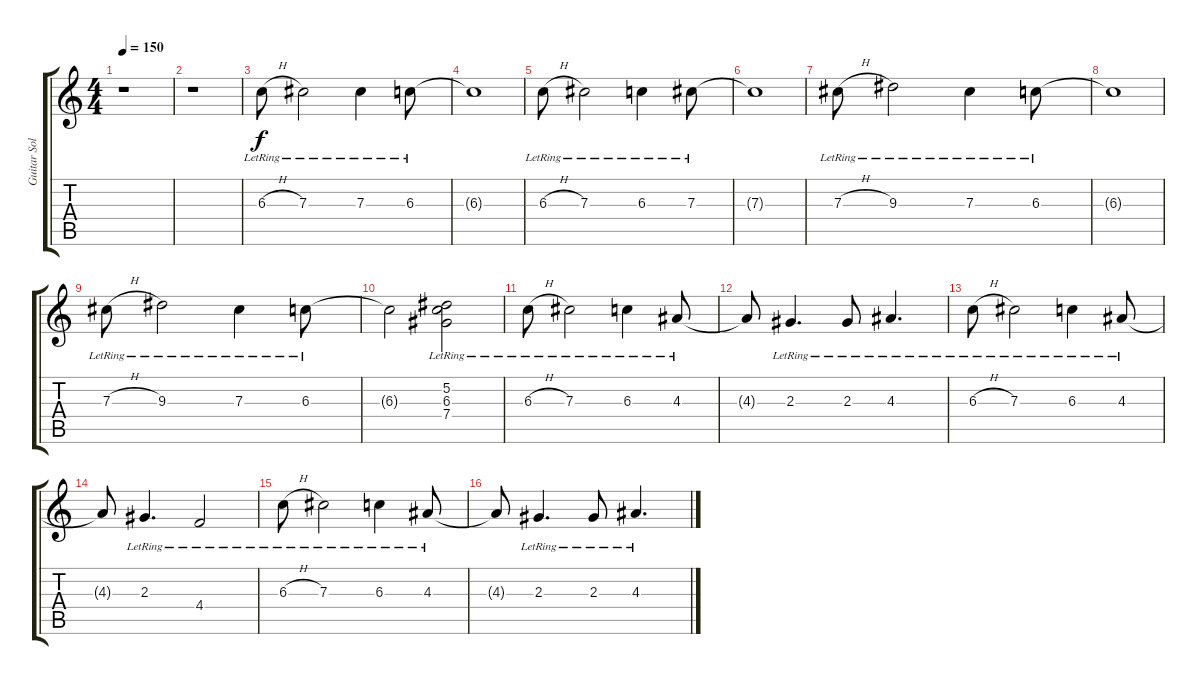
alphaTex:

\track ("Guitar Solo" "Guitar Sol") {instrument overdrivenguitar}
\staff {score tabs}
\tuning (Eb4 Bb3 Gb3 Db3 Ab2 Eb2) {hide}
\ts (4 4)
\tempo 150
\clef g2
\ks c
r.1{dy f} |
r.1 |
6.3{h lr}.8{volume 13 instrument acousticguitarnylon} 7.3{lr}.2 7.3{lr}.4 6.3{lr}.8 |
6.3{t}.1 |
6.3{h lr}.8 7.3{lr}.2 6.3{lr}.4 7.3{lr}.8 |
7.3{t}.1 |
7.3{h lr}.8 9.3{lr}.2 7.3{lr}.4 6.3{lr}.8 |
6.3{t}.1 |
7.3{h lr}.8 9.3{lr}.2 7.3{lr}.4 6.3{lr}.8 |
6.3{t}.2 (5.2{lr} 6.3{lr} 7.4{lr}).2 |
6.3{h lr}.8 7.3{lr}.2 6.3{lr}.4 4.3{lr}.8 |
4.3{t}.8 2.3{lr}.4{d} 2.3{lr}.8 4.3{lr}.4{d} |
6.3{h lr}.8 7.3{lr}.2 6.3{lr}.4 4.3{lr}.8 |
4.3{t}.8 2.3{lr}.4{d} 4.4{lr}.2 |
6.3{h lr}.8 7.3{lr}.2 6.3{lr}.4 4.3{lr}.8 |
4.3{t}.8 2.3{lr}.4{d} 2.3{lr}.8 4.3{lr}.4{d}
